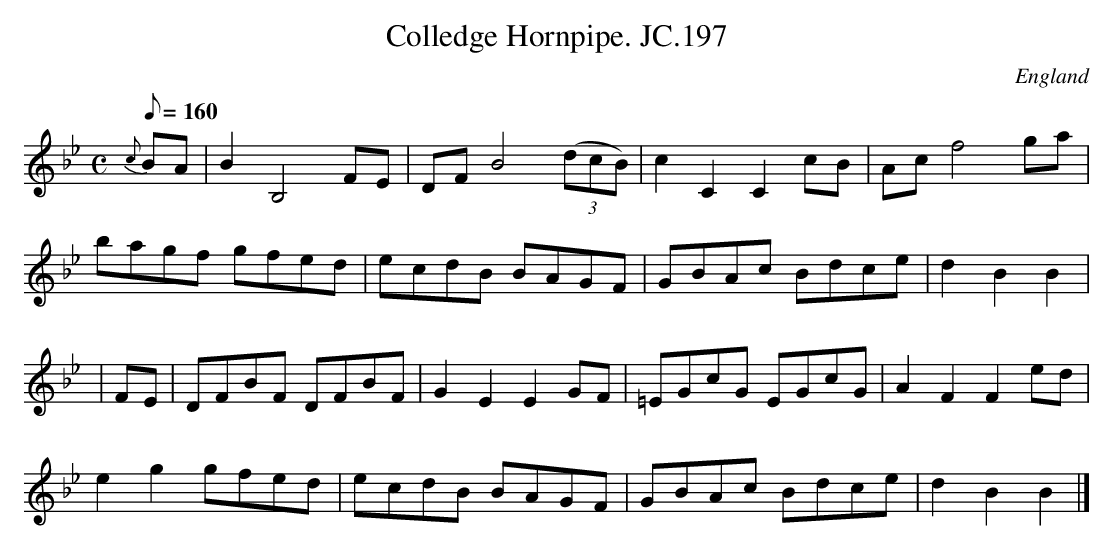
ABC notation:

X:1
T:Colledge Hornpipe. JC.197
M:C
L:1/8
Q:160
O:England
K:Bb
{c}BA|B2B,4FE|DFB4((3dcB)|c2C2C2cB|Acf4ga|!
bagf gfed|ecdB BAGF|GBAc Bdce|d2B2B2|!
|FE|DFBF DFBF|G2E2E2GF|=EGcG EGcG|A2F2F2ed|!
e2g2gfed|ecdB BAGF|GBAc Bdce|d2B2B2|]
